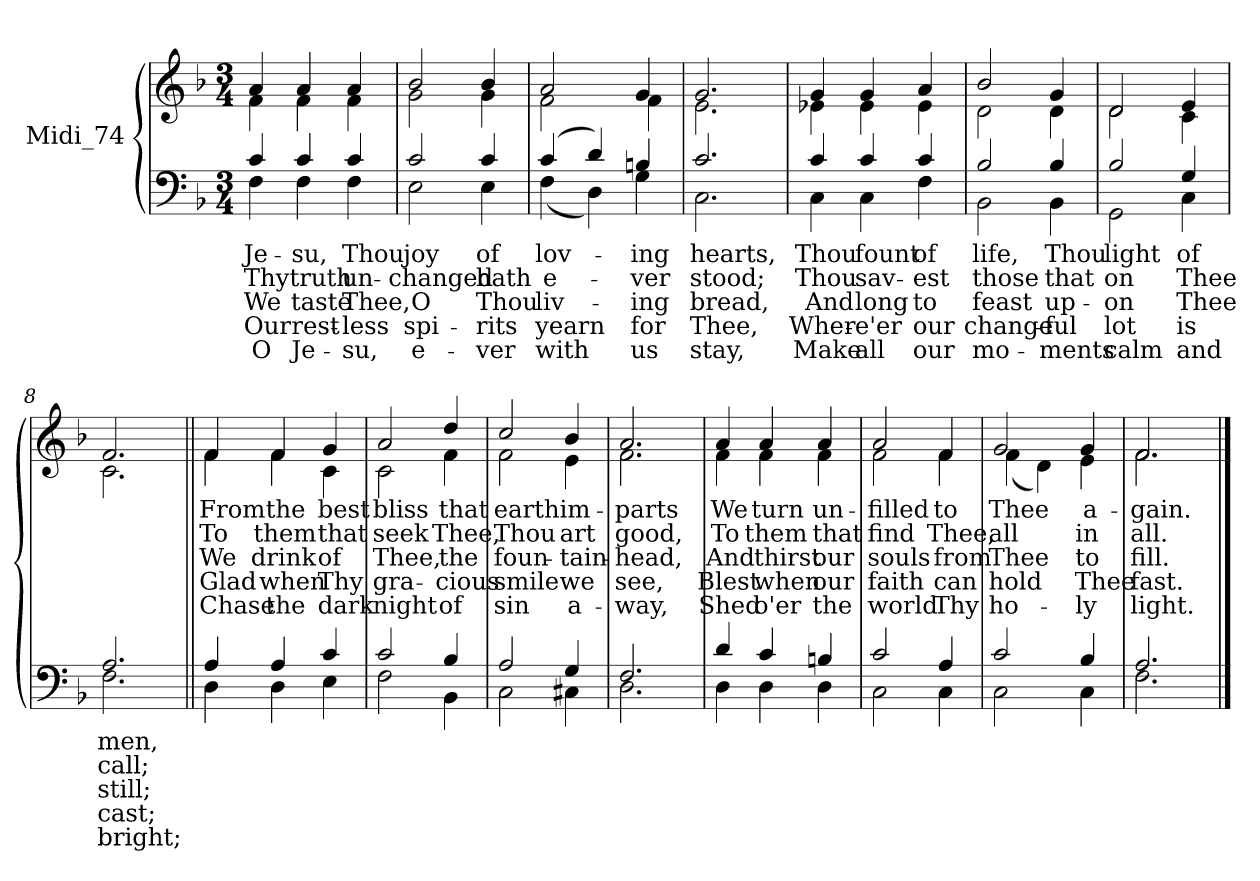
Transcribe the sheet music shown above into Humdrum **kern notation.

**kern	**text	**text	**text	**text	**text	**kern	**text	**text	**text	**text	**text
*part2	*part2	*part2	*part2	*part2	*part2	*part1	*part1	*part1	*part1	*part1	*part1
*staff2	*staff2	*staff2	*staff2	*staff2	*staff2	*staff1	*staff1	*staff1	*staff1	*staff1	*staff1
*I"Midi_74	*	*	*	*	*	*I"Midi_74	*	*	*	*	*
*clefF4	*	*	*	*	*	*clefG2	*	*	*	*	*
*k[b-]	*	*	*	*	*	*k[b-]	*	*	*	*	*
*F:	*	*	*	*	*	*F:	*	*	*	*	*
*M3/4	*	*	*	*	*	*M3/4	*	*	*	*	*
=1	=1	=1	=1	=1	=1	=1	=1	=1	=1	=1	=1
!	!	!	!	!	!	!LO:TX:a:t=Ilkley (L.M.)	!	!	!	!	!
!	!	!	!	!	!	!LO:TX:a:cj:t=Jesu, Thou joy of loving hearts	!	!	!	!	!
!	!	!	!	!	!	!LO:TX:a:cj:t=John Bacchus Dykes\n(1823-76)	!	!	!	!	!
!	!	!	!	!	!	!LO:TX:a:cj:t=Latin 12th cent.\ntrans. Ray Palmer (1808-87)	!	!	!	!	!
!	!LO:LY:a	!LO:LY:a	!LO:LY:a	!LO:LY:a	!LO:LY:a	!	!	!	!	!	!
*^	*	*	*	*	*	*^	*	*	*	*	*
4c/	4F\	Je-	-Thy	We	Our	O	4a/	4f\	.	.	.	.	.
!	!	!LO:LY:a	!LO:LY:a	!LO:LY:a	!LO:LY:a	!LO:LY:a	!	!	!	!	!	!	!
4c/	4F\	su,	truth	taste	rest-	-Je-	4a/	4f\	.	.	.	.	.
!	!	!LO:LY:a	!LO:LY:a	!LO:LY:a	!LO:LY:a	!LO:LY:a	!	!	!	!	!	!	!
4c/	4F\	-Thou	un-	-Thee,	less	su,	4a/	4f\	.	.	.	.	.
=2	=2	=2	=2	=2	=2	=2	=2	=2	=2	=2	=2	=2	=2
!	!	!LO:LY:a	!LO:LY:a	!LO:LY:a	!LO:LY:a	!LO:LY:a	!	!	!	!	!	!	!
2c/	2E\	joy	changed	O	spi-	-e-	2b-/	2g\	.	.	.	.	.
!	!	!LO:LY:a	!LO:LY:a	!LO:LY:a	!LO:LY:a	!LO:LY:a	!	!	!	!	!	!	!
4c/	4E\	-of	hath	Thou	rits	ver	4b-/	4g\	.	.	.	.	.
=3	=3	=3	=3	=3	=3	=3	=3	=3	=3	=3	=3	=3	=3
!	!	!LO:LY:a	!LO:LY:a	!LO:LY:a	!LO:LY:a	!LO:LY:a	!	!	!	!	!	!	!
(>4c/	(<4F\	lov-	e-	liv-	yearn	with	2a/	2f\	.	.	.	.	.
4d/)	4D\)	.	.	.	.	.	.	.	.	.	.	.	.
!	!	!LO:LY:a	!LO:LY:a	!LO:LY:a	!LO:LY:a	!LO:LY:a	!	!	!	!	!	!	!
4Bn/	4G\	ing	ver	ing	for	us	4g/	4f\	.	.	.	.	.
=4	=4	=4	=4	=4	=4	=4	=4	=4	=4	=4	=4	=4	=4
!	!	!LO:LY:a	!LO:LY:a	!LO:LY:a	!LO:LY:a	!LO:LY:a	!	!	!	!	!	!	!
2.c/	2.C\	hearts,	stood;	bread,	Thee,	stay,	2.g/	2.e\	.	.	.	.	.
=5	=5	=5	=5	=5	=5	=5	=5	=5	=5	=5	=5	=5	=5
!	!	!LO:LY:a	!LO:LY:a	!LO:LY:a	!LO:LY:a	!LO:LY:a	!	!	!	!	!	!	!
4c/	4C\	Thou	Thou	And	Wher-	-Make	4g/	4e-X\	.	.	.	.	.
!	!	!LO:LY:a	!LO:LY:a	!LO:LY:a	!LO:LY:a	!LO:LY:a	!	!	!	!	!	!	!
4c/	4C\	fount	sav-	-long	e'er	all	4g/	4e-\	.	.	.	.	.
!	!	!LO:LY:a	!LO:LY:a	!LO:LY:a	!LO:LY:a	!LO:LY:a	!	!	!	!	!	!	!
4c/	4F\	of	est	to	our	our	4a/	4e-\	.	.	.	.	.
=6	=6	=6	=6	=6	=6	=6	=6	=6	=6	=6	=6	=6	=6
!	!	!LO:LY:a	!LO:LY:a	!LO:LY:a	!LO:LY:a	!LO:LY:a	!	!	!	!	!	!	!
2B-/	2BB-\	life,	those	feast	change-	-mo-	2b-/	2d\	.	.	.	.	.
!	!	!LO:LY:a	!LO:LY:a	!LO:LY:a	!LO:LY:a	!LO:LY:a	!	!	!	!	!	!	!
4B-/	4BB-\	-Thou	that	up-	-ful	ments	4g/	4d\	.	.	.	.	.
=7	=7	=7	=7	=7	=7	=7	=7	=7	=7	=7	=7	=7	=7
!	!	!LO:LY:a	!LO:LY:a	!LO:LY:a	!LO:LY:a	!LO:LY:a	!	!	!	!	!	!	!
2B-/	2GG\	light	on	on	lot	calm	2d/	2d\	.	.	.	.	.
!	!	!LO:LY:a	!LO:LY:a	!LO:LY:a	!LO:LY:a	!LO:LY:a	!	!	!	!	!	!	!
4G/	4C\	of	Thee	Thee	is	and	4e/	4c\	.	.	.	.	.
=8	=8	=8	=8	=8	=8	=8	=8	=8	=8	=8	=8	=8	=8
!	!	!LO:LY:a	!LO:LY:a	!LO:LY:a	!LO:LY:a	!LO:LY:a	!	!	!	!	!	!	!
2.A/	2.F\	men,	call;	still;	cast;	bright;	2.f/	2.c\	.	.	.	.	.
!!LO:LB:g=z	!!
=9||	=9||	=9||	=9||	=9||	=9||	=9||	=9||	=9||	=9||	=9||	=9||	=9||	=9||
!	!	!	!	!	!	!	!	!	!LO:LY:b	!LO:LY:b	!LO:LY:b	!LO:LY:b	!LO:LY:b
4A/	4D\	.	.	.	.	.	4f/	4f\	From	To	We	Glad	Chase
!	!	!	!	!	!	!	!	!	!LO:LY:b	!LO:LY:b	!LO:LY:b	!LO:LY:b	!LO:LY:b
4A/	4D\	.	.	.	.	.	4f/	4f\	the	them	drink	when	the
!	!	!	!	!	!	!	!	!	!LO:LY:b	!LO:LY:b	!LO:LY:b	!LO:LY:b	!LO:LY:b
4c/	4E\	.	.	.	.	.	4g/	4c\	best	that	of	Thy	dark
=10	=10	=10	=10	=10	=10	=10	=10	=10	=10	=10	=10	=10	=10
!	!	!	!	!	!	!	!	!	!LO:LY:b	!LO:LY:b	!LO:LY:b	!LO:LY:b	!LO:LY:b
2c/	2F\	.	.	.	.	.	2a/	2c\	bliss	seek	Thee,	gra-	-night
!	!	!	!	!	!	!	!	!	!LO:LY:b	!LO:LY:b	!LO:LY:b	!LO:LY:b	!LO:LY:b
4B-/	4BB-\	.	.	.	.	.	4dd/	4f\	that	Thee,	the	cious	of
=11	=11	=11	=11	=11	=11	=11	=11	=11	=11	=11	=11	=11	=11
!	!	!	!	!	!	!	!	!	!LO:LY:b	!LO:LY:b	!LO:LY:b	!LO:LY:b	!LO:LY:b
2A/	2C\	.	.	.	.	.	2cc/	2f\	earth	Thou	foun-	-smile	sin
!	!	!	!	!	!	!	!	!	!LO:LY:b	!LO:LY:b	!LO:LY:b	!LO:LY:b	!LO:LY:b
4G/	4C#X\	.	.	.	.	.	4b-/	4e\	im-	-art	tain-	-we	a-
=12	=12	=12	=12	=12	=12	=12	=12	=12	=12	=12	=12	=12	=12
!	!	!	!	!	!	!	!	!	!LO:LY:b	!LO:LY:b	!LO:LY:b	!LO:LY:b	!LO:LY:b
2.F/	2.D\	.	.	.	.	.	2.a/	2.f\	-parts	good,	head,	see,	way,
=13	=13	=13	=13	=13	=13	=13	=13	=13	=13	=13	=13	=13	=13
!	!	!	!	!	!	!	!	!	!LO:LY:b	!LO:LY:b	!LO:LY:b	!LO:LY:b	!LO:LY:b
4d/	4D\	.	.	.	.	.	4a/	4f\	We	To	And	Blest	Shed
!	!	!	!	!	!	!	!	!	!LO:LY:b	!LO:LY:b	!LO:LY:b	!LO:LY:b	!LO:LY:b
4c/	4D\	.	.	.	.	.	4a/	4f\	turn	them	thirst	when	o'er
!	!	!	!	!	!	!	!	!	!LO:LY:b	!LO:LY:b	!LO:LY:b	!LO:LY:b	!LO:LY:b
4Bn/	4D\	.	.	.	.	.	4a/	4f\	un-	-that	our	our	the
=14	=14	=14	=14	=14	=14	=14	=14	=14	=14	=14	=14	=14	=14
!	!	!	!	!	!	!	!	!	!LO:LY:b	!LO:LY:b	!LO:LY:b	!LO:LY:b	!LO:LY:b
2c/	2C\	.	.	.	.	.	2a/	2f\	filled	find	souls	faith	world
!	!	!	!	!	!	!	!	!	!LO:LY:b	!LO:LY:b	!LO:LY:b	!LO:LY:b	!LO:LY:b
4A/	4C\	.	.	.	.	.	4f/	4f\	to	Thee,	from	can	Thy
=15	=15	=15	=15	=15	=15	=15	=15	=15	=15	=15	=15	=15	=15
!	!	!	!	!	!	!	!	!	!LO:LY:b	!LO:LY:b	!LO:LY:b	!LO:LY:b	!LO:LY:b
2c/	2C\	.	.	.	.	.	2g/	(<4f\	Thee	all	Thee	hold	ho-
.	.	.	.	.	.	.	.	4d\)	.	.	.	.	.
!	!	!	!	!	!	!	!	!	!LO:LY:b	!LO:LY:b	!LO:LY:b	!LO:LY:b	!LO:LY:b
4B-/	4C\	.	.	.	.	.	4g/	4e\	a-	-in	to	Thee	ly
=16	=16	=16	=16	=16	=16	=16	=16	=16	=16	=16	=16	=16	=16
!	!	!	!	!	!	!	!	!	!LO:LY:b	!LO:LY:b	!LO:LY:b	!LO:LY:b	!LO:LY:b
2.A/	2.F\	.	.	.	.	.	2.f/	2.f\	gain.	all.	fill.	fast.	light.
*v	*v	*	*	*	*	*	*	*	*	*	*	*	*
*	*	*	*	*	*	*v	*v	*	*	*	*	*
==	==	==	==	==	==	==	==	==	==	==	==
*-	*-	*-	*-	*-	*-	*-	*-	*-	*-	*-	*-
